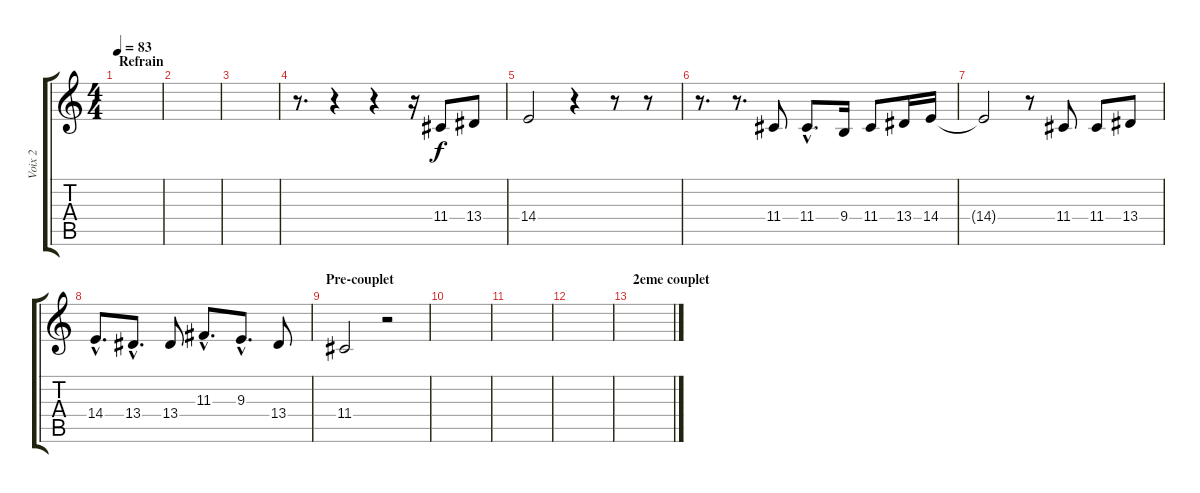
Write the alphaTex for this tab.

\track ("Voix 2" "Voix 2") {instrument sopranosax}
\staff {score tabs}
\tuning (E4 B3 G3 D3 A2 E2) {hide}
\ts (4 4)
\section ("" "Refrain")
\tempo 83
\clef g2
\ks c
|
|
|
r.8{d} r.4 r.4 r.16 11.4.8 13.4.8 |
14.4.2 r.4 r.8 r.8 |
r.8{d} r.8{d} 11.4.8 11.4{hac}.8{d} 9.4.16 11.4.8 13.4.16 14.4.16 |
14.4{t}.2 r.8 11.4.8 11.4.8 13.4.8 |
14.4{hac}.8{d} 13.4{hac}.8{d} 13.4.8 11.3{hac}.8{d} 9.3{hac}.8{d} 13.4.8 |
\section ("" "Pre-couplet")
11.4.2 r.2 |
|
|
|
\section ("" "2eme couplet")
